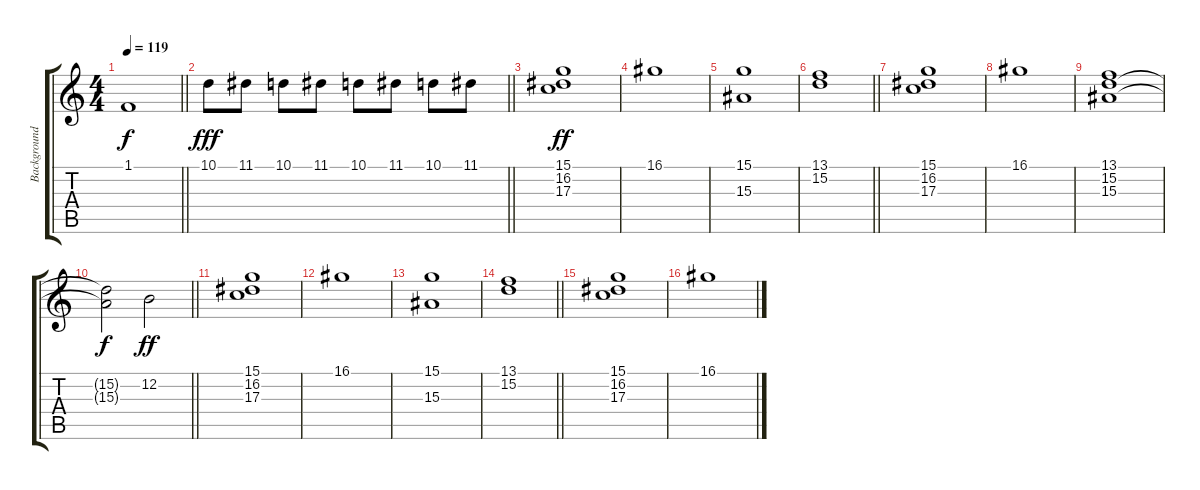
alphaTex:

\track ("Background 3" "Background") {instrument synthvoice}
\staff {score tabs}
\tuning (E4 B3 G3 D3 A2 E2) {hide}
\ts (4 4)
\tempo 119
\clef g2
\barLineRight lightlight
\ks c
1.1{t}.1{dy f} |
\barLineRight lightlight
10.1.8{dy fff} 11.1.8 10.1.8 11.1.8 10.1.8 11.1.8 10.1.8 11.1.8 |
(15.1 16.2 17.3).1{dy ff balance 8} |
16.1.1 |
(15.1 15.3).1 |
\barLineRight lightlight
(13.1 15.2).1 |
(15.1 16.2 17.3).1 |
16.1.1 |
(13.1 15.2 15.3).1 |
\barLineRight lightlight
(15.2{t} 15.3{t}).2{dy f} 12.2.2{dy ff} |
(15.1 16.2 17.3).1 |
16.1.1 |
(15.1 15.3).1 |
\barLineRight lightlight
(13.1 15.2).1 |
(15.1 16.2 17.3).1 |
16.1.1
